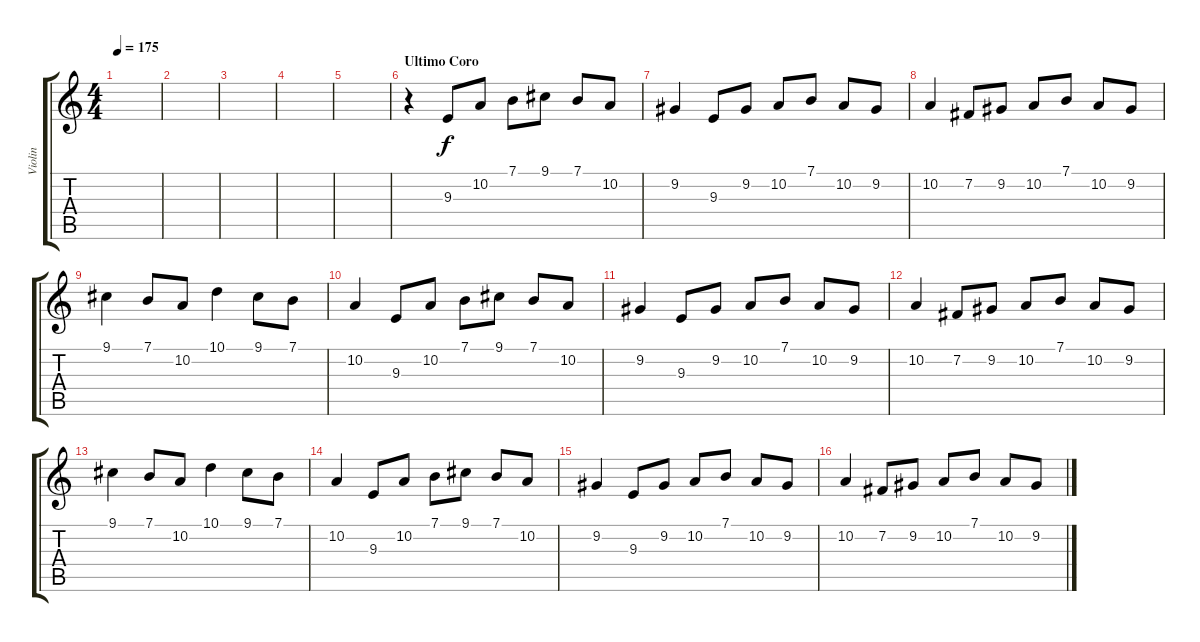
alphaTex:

\track ("Violin" "Violin") {instrument violin}
\staff {score tabs}
\tuning (E4 B3 G3 D3 A2 E2) {hide}
\ts (4 4)
\tempo 175
\clef g2
\ks c
|
|
|
|
|
\section ("" "Ultimo Coro")
r.4{volume 9} 9.3.8 10.2.8 7.1.8 9.1.8 7.1.8 10.2.8 |
9.2.4 9.3.8 9.2.8 10.2.8 7.1.8 10.2.8 9.2.8 |
10.2.4 7.2.8 9.2.8 10.2.8 7.1.8 10.2.8 9.2.8 |
9.1.4 7.1.8 10.2.8 10.1.4 9.1.8 7.1.8 |
10.2.4{volume 9} 9.3.8 10.2.8 7.1.8 9.1.8 7.1.8 10.2.8 |
9.2.4 9.3.8 9.2.8 10.2.8 7.1.8 10.2.8 9.2.8 |
10.2.4 7.2.8 9.2.8 10.2.8 7.1.8 10.2.8 9.2.8 |
9.1.4 7.1.8 10.2.8 10.1.4 9.1.8 7.1.8 |
10.2.4{volume 9} 9.3.8 10.2.8 7.1.8 9.1.8 7.1.8 10.2.8 |
9.2.4 9.3.8 9.2.8 10.2.8 7.1.8 10.2.8 9.2.8 |
10.2.4 7.2.8 9.2.8 10.2.8 7.1.8 10.2.8 9.2.8
